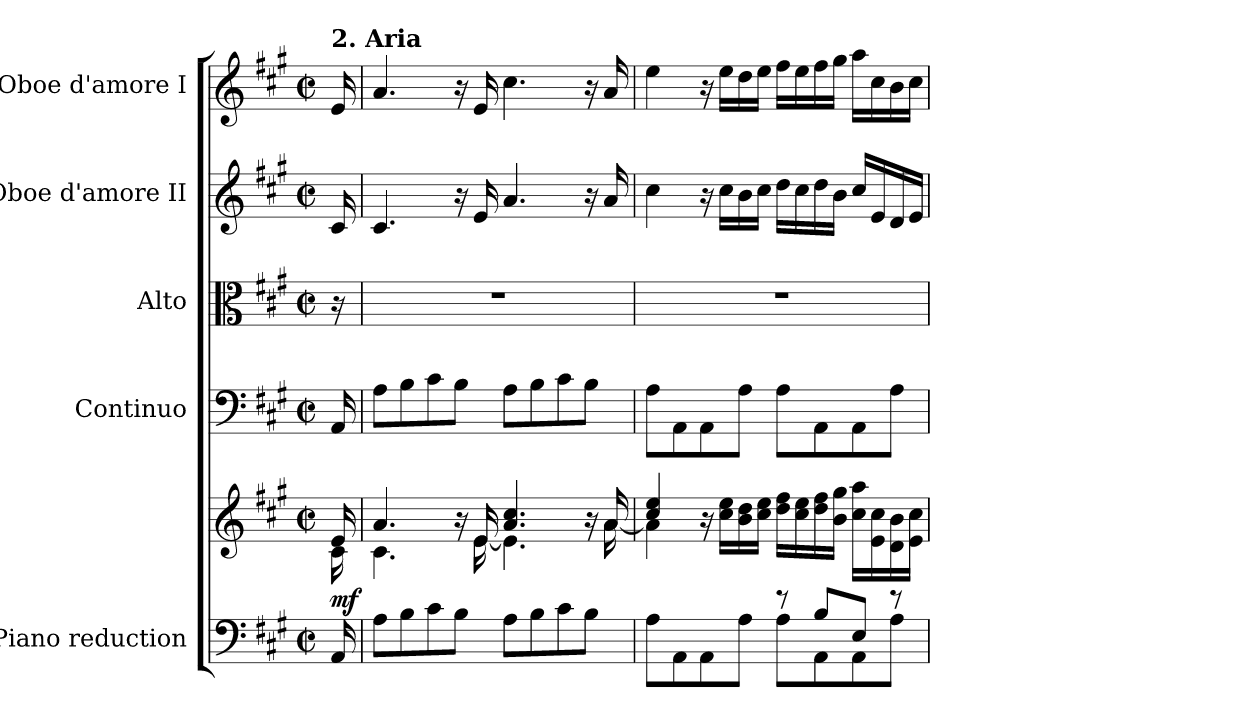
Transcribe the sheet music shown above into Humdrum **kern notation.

**kern	**kern	**dynam	**kern	**kern	**kern	**kern
*part5	*part5	*part5	*part4	*part3	*part2	*part1
*staff6	*staff5	*staff5/6	*staff4	*staff3	*staff2	*staff1
*I"Piano reduction	*	*	*I"Continuo	*I"Alto	*I"Oboe d'amore II	*I"Oboe d'amore I
*I'Pno	*	*	*	*	*I'Ob	*I'Ob
*clefF4	*clefG2	*	*clefF4	*clefC3	*clefG2	*clefG2
*k[f#c#g#]	*k[f#c#g#]	*	*k[f#c#g#]	*k[f#c#g#]	*k[f#c#g#]	*k[f#c#g#]
*M2/2	*M2/2	*	*M2/2	*M2/2	*M2/2	*M2/2
*met(c|)	*met(c|)	*	*met(c|)	*met(c|)	*met(c|)	*met(c|)
=1	=1	=1	=1	=1	=1	=1
*	*^	*	*	*	*	*
!	!	!	!	!	!	!	!LO:TX:a:B:t=2. Aria
!	!	!	!LO:DY:b	!	!	!	!
16AA/	16e/	16c#\	mf	16AA/	16r	16c#/	16e/
=2	=2	=2	=2	=2	=2	=2	=2
8A\L	4.a/	4.c#\	.	8A\L	1r	4.c#/	4.a/
8B\	.	.	.	8B\	.	.	.
8c#\	.	.	.	8c#\	.	.	.
8B\J	16r	16ryy	.	8B\J	.	16r	16r
.	16e/	[16e\	.	.	.	16e/	16e/
8A\L	4.a/ 4.cc#/	4.e\]	.	8A\L	.	4.a/	4.cc#\
8B\	.	.	.	8B\	.	.	.
8c#\	.	.	.	8c#\	.	.	.
8B\J	16r	16ryy	.	8B\J	.	16r	16r
.	16a/	[16a\	.	.	.	16a/	16a/
=3	=3	=3	=3	=3	=3	=3	=3
*^	*	*	*	*	*	*	*
2ryy	8A\L	4cc#/ 4ee/	4a\]	.	8A\L	1r	4cc#\	4ee\
.	8AA\	.	.	.	8AA\	.	.	.
.	8AA\	16r	4ryy	.	8AA\	.	16r	16r
.	.	16cc#\ 16ee\LL	.	.	.	.	16cc#\LL	16ee\LL
.	8A\J	16b\ 16dd\	.	.	8A\J	.	16b\	16dd\
.	.	16cc#\ 16ee\JJ	.	.	.	.	16cc#\JJ	16ee\JJ
8r	8A\L	16dd\ 16ff#\LL	2ryy	.	8A\L	.	16dd\LL	16ff#\LL
.	.	16cc#\ 16ee\	.	.	.	.	16cc#\	16ee\
8B/L	8AA\	16dd\ 16ff#\	.	.	8AA\	.	16dd\	16ff#\
.	.	16b\ 16gg#\JJ	.	.	.	.	16b\JJ	16gg#\JJ
8E/J	8AA\	16cc#\ 16aa\LL	.	.	8AA\	.	16cc#/LL	16aa\LL
.	.	16e\ 16cc#\	.	.	.	.	16e/	16cc#\
8r	8A\J	16d\ 16b\	.	.	8A\J	.	16d/	16b\
.	.	16e\ 16cc#\JJ	.	.	.	.	16e/JJ	16cc#\JJ
*v	*v	*	*	*	*	*	*	*
*	*v	*v	*	*	*	*	*
=	=	=	=	=	=	=
*-	*-	*-	*-	*-	*-	*-
